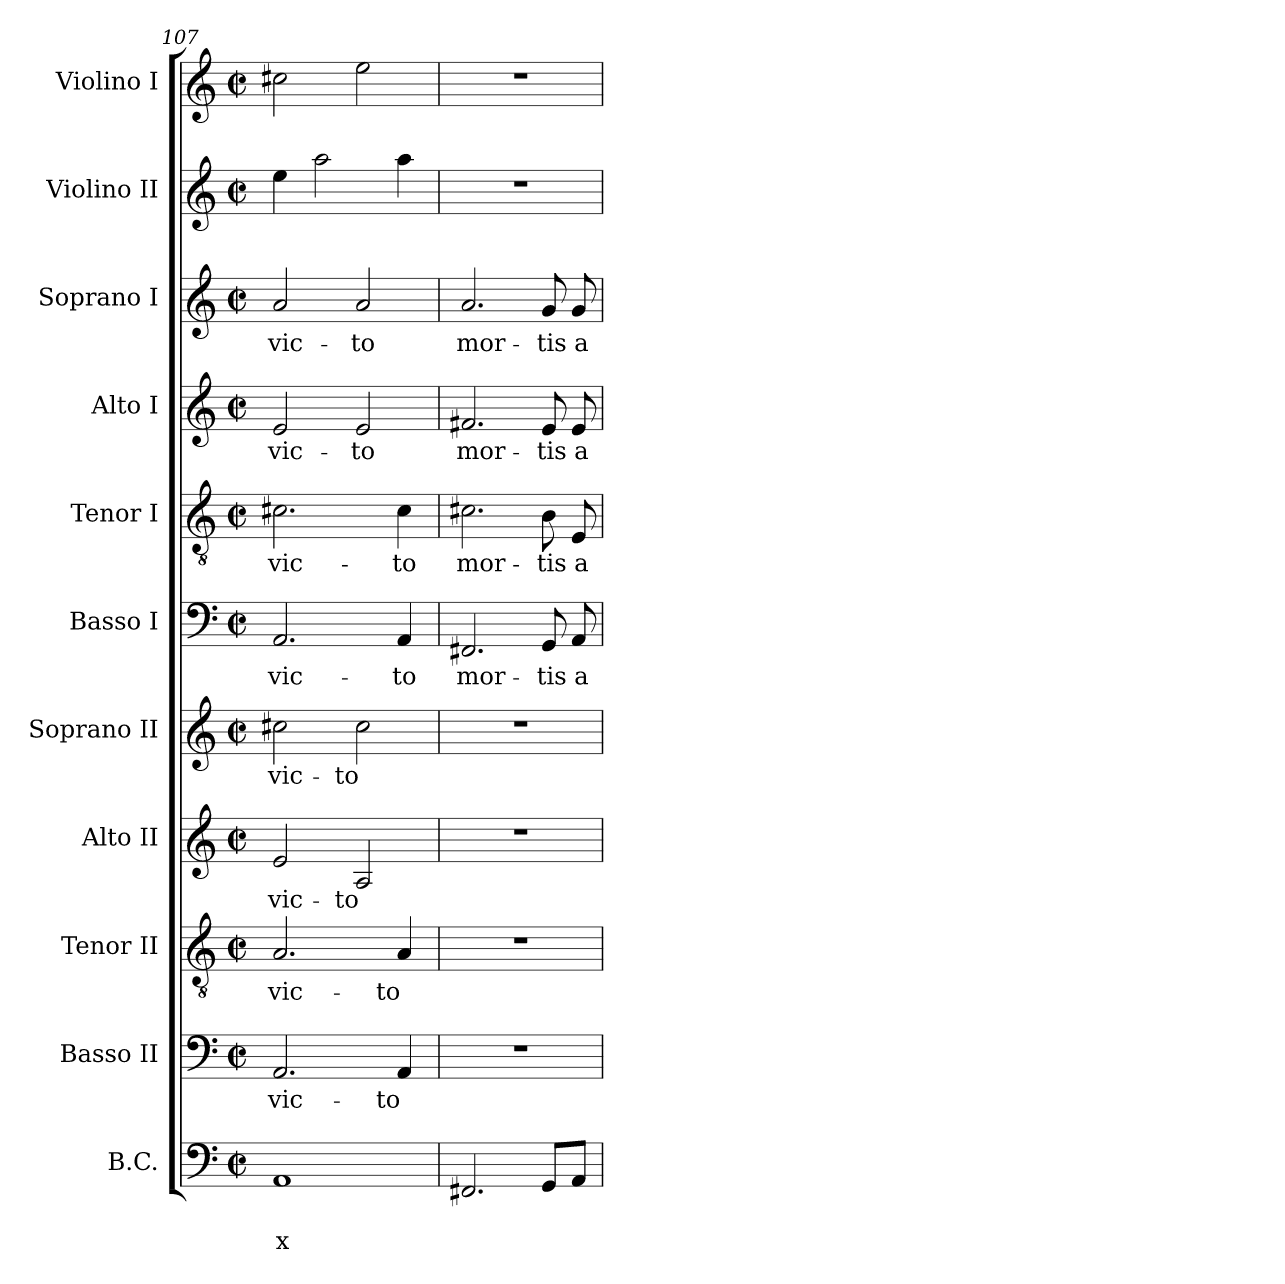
**kern	**text	**text	**kern	**text	**kern	**text	**kern	**text	**kern	**text	**kern	**text	**kern	**text	**kern	**text	**kern	**text	**kern	**kern
*part11	*part11	*part11	*part10	*part10	*part9	*part9	*part8	*part8	*part7	*part7	*part6	*part6	*part5	*part5	*part4	*part4	*part3	*part3	*part2	*part1
*staff11	*staff11	*staff11	*staff10	*staff10	*staff9	*staff9	*staff8	*staff8	*staff7	*staff7	*staff6	*staff6	*staff5	*staff5	*staff4	*staff4	*staff3	*staff3	*staff2	*staff1
*I"B.C.	*	*	*I"Basso II	*	*I"Tenor II	*	*I"Alto II	*	*I"Soprano II	*	*I"Basso I	*	*I"Tenor I	*	*I"Alto I	*	*I"Soprano I	*	*I"Violino II	*I"Violino I
*I'BC	*	*	*I'B 2	*	*I'T 2	*	*I'A 2	*	*I'S 2	*	*I'B 1	*	*I'T 1	*	*I'A 1	*	*I'S 1	*	*I'Vln. II	*I'Vln. I
*clefF4	*	*	*clefF4	*	*clefGv2	*	*clefG2	*	*clefG2	*	*clefF4	*	*clefGv2	*	*clefG2	*	*clefG2	*	*clefG2	*clefG2
*k[]	*	*	*k[]	*	*k[]	*	*k[]	*	*k[]	*	*k[]	*	*k[]	*	*k[]	*	*k[]	*	*k[]	*k[]
*C:	*	*	*C:	*	*C:	*	*C:	*	*C:	*	*C:	*	*C:	*	*C:	*	*C:	*	*C:	*C:
*M2/2	*	*	*M2/2	*	*M2/2	*	*M2/2	*	*M2/2	*	*M2/2	*	*M2/2	*	*M2/2	*	*M2/2	*	*M2/2	*M2/2
*met(c|)	*	*	*met(c|)	*	*met(c|)	*	*met(c|)	*	*met(c|)	*	*met(c|)	*	*met(c|)	*	*met(c|)	*	*met(c|)	*	*met(c|)	*met(c|)
=107	=107	=107	=107	=107	=107	=107	=107	=107	=107	=107	=107	=107	=107	=107	=107	=107	=107	=107	=107	=107
!	!	!LO:LY:b	!	!	!	!	!	!	!	!	!	!	!	!	!	!	!	!	!	!
!	!	!	!	!LO:LY:b	!	!	!	!	!	!	!	!	!	!	!	!	!	!	!	!
!	!	!	!	!	!	!LO:LY:b	!	!	!	!	!	!	!	!	!	!	!	!	!	!
!	!	!	!	!	!	!	!	!LO:LY:b	!	!	!	!	!	!	!	!	!	!	!	!
!	!	!	!	!	!	!	!	!	!	!LO:LY:b	!	!	!	!	!	!	!	!	!	!
!	!	!	!	!	!	!	!	!	!	!	!	!LO:LY:b	!	!	!	!	!	!	!	!
!	!	!	!	!	!	!	!	!	!	!	!	!	!	!LO:LY:b	!	!	!	!	!	!
!	!	!	!	!	!	!	!	!	!	!	!	!	!	!	!	!LO:LY:b	!	!	!	!
!	!	!	!	!	!	!	!	!	!	!	!	!	!	!	!	!	!	!LO:LY:b	!	!
1AA	.	x	2.AA/	-vic-	2.A/	-vic-	2e/	-vic-	2cc#X\	-vic-	2.AA/	-vic-	2.c#X\	-vic-	2e/	-vic-	2a/	-vic-	4ee\	2cc#X\
.	.	.	.	.	.	.	.	.	.	.	.	.	.	.	.	.	.	.	2aa\	.
!	!	!	!	!	!	!	!	!LO:LY:b	!	!	!	!	!	!	!	!	!	!	!	!
!	!	!	!	!	!	!	!	!	!	!LO:LY:b	!	!	!	!	!	!	!	!	!	!
!	!	!	!	!	!	!	!	!	!	!	!	!	!	!	!	!LO:LY:b	!	!	!	!
!	!	!	!	!	!	!	!	!	!	!	!	!	!	!	!	!	!	!LO:LY:b	!	!
.	.	.	.	.	.	.	2A/	-to	2cc#\	-to	.	.	.	.	2e/	-to	2a/	-to	.	2ee\
!	!	!	!	!LO:LY:b	!	!	!	!	!	!	!	!	!	!	!	!	!	!	!	!
!	!	!	!	!	!	!LO:LY:b	!	!	!	!	!	!	!	!	!	!	!	!	!	!
!	!	!	!	!	!	!	!	!	!	!	!	!LO:LY:b	!	!	!	!	!	!	!	!
!	!	!	!	!	!	!	!	!	!	!	!	!	!	!LO:LY:b	!	!	!	!	!	!
.	.	.	4AA/	-to	4A/	-to	.	.	.	.	4AA/	-to	4c#\	-to	.	.	.	.	4aa\	.
=108	=108	=108	=108	=108	=108	=108	=108	=108	=108	=108	=108	=108	=108	=108	=108	=108	=108	=108	=108	=108
!	!	!	!	!	!	!	!	!	!	!	!	!LO:LY:b	!	!	!	!	!	!	!	!
!	!	!	!	!	!	!	!	!	!	!	!	!	!	!LO:LY:b	!	!	!	!	!	!
!	!	!	!	!	!	!	!	!	!	!	!	!	!	!	!	!LO:LY:b	!	!	!	!
!	!	!	!	!	!	!	!	!	!	!	!	!	!	!	!	!	!	!LO:LY:b	!	!
2.FF#X/	.	.	1r	.	1r	.	1r	.	1r	.	2.FF#X/	mor-	2.c#X\	mor-	2.f#X/	mor-	2.a/	mor-	1r	1r
!	!	!	!	!	!	!	!	!	!	!	!	!LO:LY:b	!	!	!	!	!	!	!	!
!	!	!	!	!	!	!	!	!	!	!	!	!	!	!LO:LY:b	!	!	!	!	!	!
!	!	!	!	!	!	!	!	!	!	!	!	!	!	!	!	!LO:LY:b	!	!	!	!
!	!	!	!	!	!	!	!	!	!	!	!	!	!	!	!	!	!	!LO:LY:b	!	!
8GG/L	.	.	.	.	.	.	.	.	.	.	8GG/	-tis	8B\	-tis	8e/	-tis	8g/	-tis	.	.
!	!	!	!	!	!	!	!	!	!	!	!	!LO:LY:b	!	!	!	!	!	!	!	!
!	!	!	!	!	!	!	!	!	!	!	!	!	!	!LO:LY:b	!	!	!	!	!	!
!	!	!	!	!	!	!	!	!	!	!	!	!	!	!	!	!LO:LY:b	!	!	!	!
!	!	!	!	!	!	!	!	!	!	!	!	!	!	!	!	!	!	!LO:LY:b	!	!
8AA/J	.	.	.	.	.	.	.	.	.	.	8AA/	a-	8E/	a-	8e/	a-	8g/	a-	.	.
=	=	=	=	=	=	=	=	=	=	=	=	=	=	=	=	=	=	=	=	=
*-	*-	*-	*-	*-	*-	*-	*-	*-	*-	*-	*-	*-	*-	*-	*-	*-	*-	*-	*-	*-
